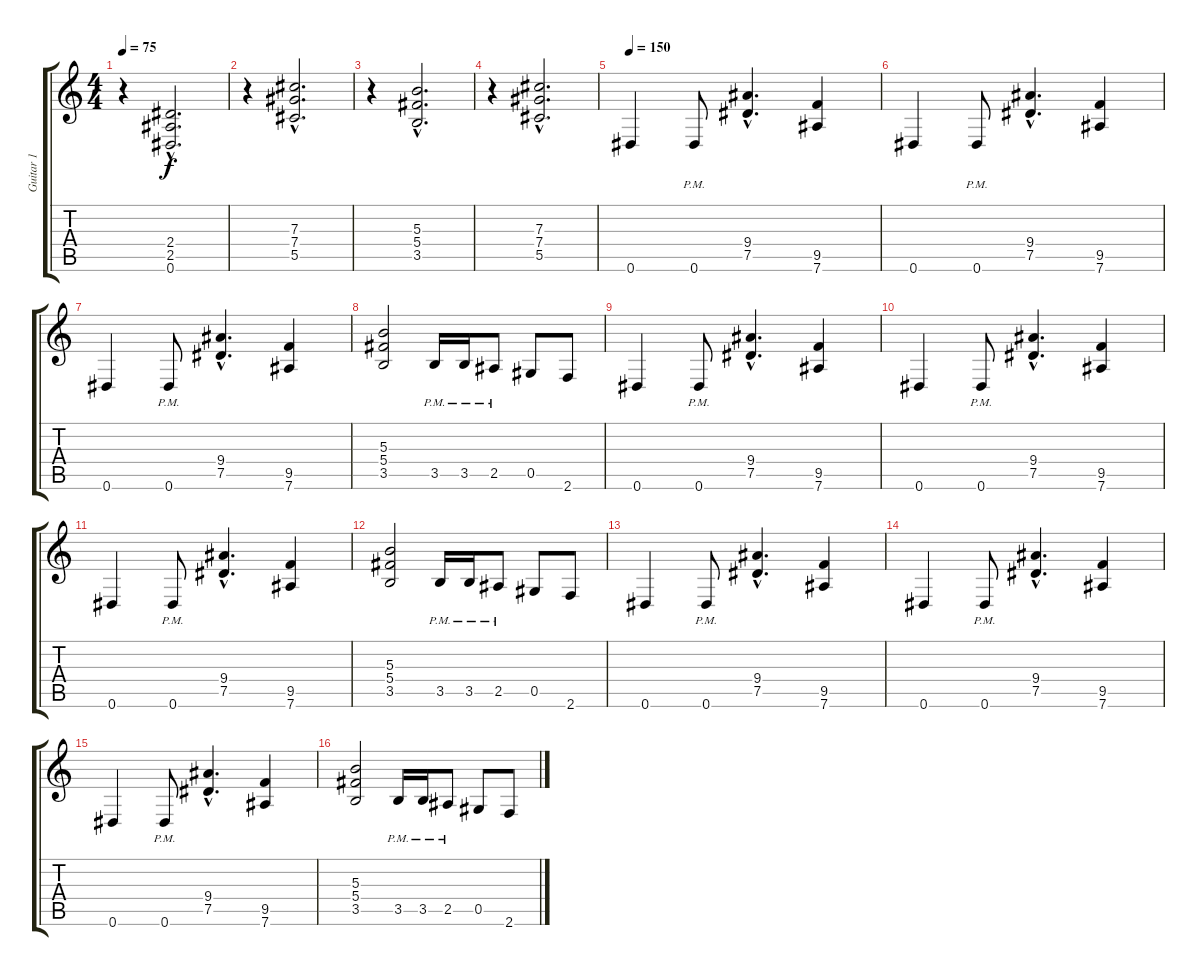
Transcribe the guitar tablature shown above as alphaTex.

\track ("Guitar 1" "Guitar 1") {instrument distortionguitar}
\staff {score tabs}
\tuning (Eb4 Bb3 Gb3 Db3 Ab2 Eb2) {hide}
\ts (4 4)
\tempo 75
\clef g2
\ks c
r.4{dy f} (2.4{hac} 2.5{hac} 0.6{hac}).2{d} |
r.4 (7.3{hac} 7.4{hac} 5.5{hac}).2{d} |
r.4 (5.3{hac} 5.4{hac} 3.5{hac}).2{d} |
r.4 (7.3{hac} 7.4{hac} 5.5{hac}).2{d} |
\tempo 150
0.6.4 0.6{pm}.8 (9.4{hac} 7.5{hac}).4{d} (9.5 7.6).4 |
0.6.4 0.6{pm}.8 (9.4{hac} 7.5{hac}).4{d} (9.5 7.6).4 |
0.6.4 0.6{pm}.8 (9.4{hac} 7.5{hac}).4{d} (9.5 7.6).4 |
(5.3 5.4 3.5).2 3.5{pm}.16 3.5{pm}.16 2.5{pm}.8 0.5.8 2.6.8 |
0.6.4 0.6{pm}.8 (9.4{hac} 7.5{hac}).4{d} (9.5 7.6).4 |
0.6.4 0.6{pm}.8 (9.4{hac} 7.5{hac}).4{d} (9.5 7.6).4 |
0.6.4 0.6{pm}.8 (9.4{hac} 7.5{hac}).4{d} (9.5 7.6).4 |
(5.3 5.4 3.5).2 3.5{pm}.16 3.5{pm}.16 2.5{pm}.8 0.5.8 2.6.8 |
0.6.4 0.6{pm}.8 (9.4{hac} 7.5{hac}).4{d} (9.5 7.6).4 |
0.6.4 0.6{pm}.8 (9.4{hac} 7.5{hac}).4{d} (9.5 7.6).4 |
0.6.4 0.6{pm}.8 (9.4{hac} 7.5{hac}).4{d} (9.5 7.6).4 |
(5.3 5.4 3.5).2 3.5{pm}.16 3.5{pm}.16 2.5{pm}.8 0.5.8 2.6.8
